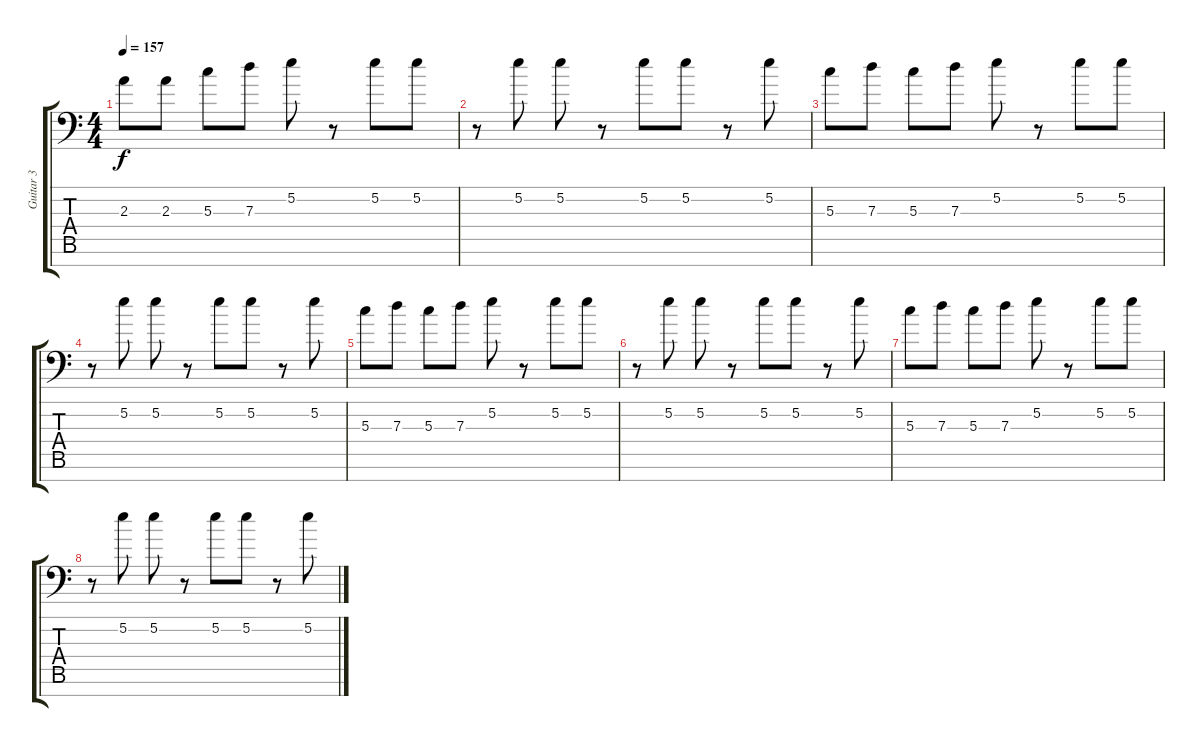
\track ("Guitar 3" "Guitar 3") {instrument electricguitarjazz}
\staff {score tabs}
\tuning (E4 B3 G3 D3 A2 E2 A1) {hide}
\ts (4 4)
\tempo 157
\clef f4
\ks c
2.3.8{dy f volume 9 instrument distortionguitar} 2.3.8 5.3.8 7.3.8 5.2.8 r.8 5.2.8 5.2.8 |
r.8 5.2.8 5.2.8 r.8 5.2.8 5.2.8 r.8 5.2.8 |
5.3.8 7.3.8 5.3.8 7.3.8 5.2.8 r.8 5.2.8 5.2.8 |
r.8 5.2.8 5.2.8 r.8 5.2.8 5.2.8 r.8 5.2.8 |
5.3.8 7.3.8 5.3.8 7.3.8 5.2.8 r.8 5.2.8 5.2.8 |
r.8 5.2.8 5.2.8 r.8 5.2.8 5.2.8 r.8 5.2.8 |
5.3.8 7.3.8 5.3.8 7.3.8 5.2.8 r.8 5.2.8 5.2.8 |
r.8 5.2.8 5.2.8 r.8 5.2.8 5.2.8 r.8 5.2.8
